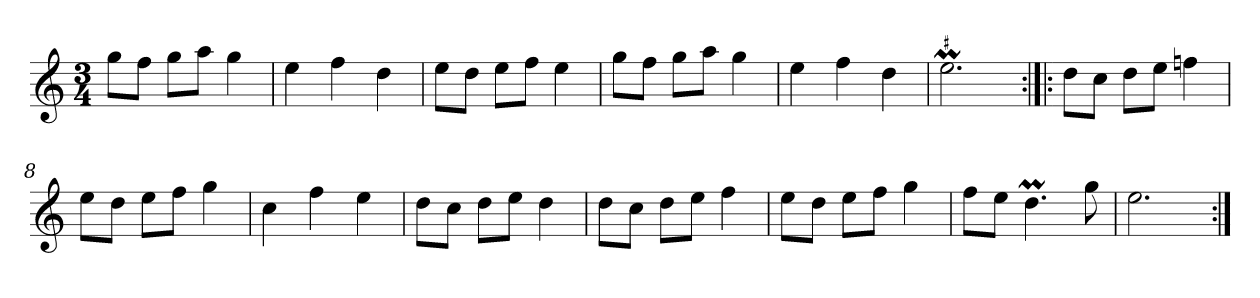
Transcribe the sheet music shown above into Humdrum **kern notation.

**kern
*part1
*staff1
*clefG2
*k[]
*C:
*M3/4
*MM120
=1
8gg\L
8ff\J
8gg\L
8aa\J
4gg
=2
4ee
4ff
4dd
=3
8ee\L
8dd\J
8ee\L
8ff\J
4ee
=4
8gg\L
8ff\J
8gg\L
8aa\J
4gg
=5
4ee
4ff
4dd
=6
!LO:MOR:acc=#
2.eeM
=7:|!|:
8dd\L
8cc\J
8dd\L
8ee\J
4ffn
=8
8ee\L
8dd\J
8ee\L
8ff\J
4gg
=9
4cc
4ff
4ee
=10
8dd\L
8cc\J
8dd\L
8ee\J
4dd
=11
8dd\L
8cc\J
8dd\L
8ee\J
4ff
=12
8ee\L
8dd\J
8ee\L
8ff\J
4gg
=13
8ff\L
8ee\J
4.ddM
8gg
=14
2.ee
=:|!
*-
